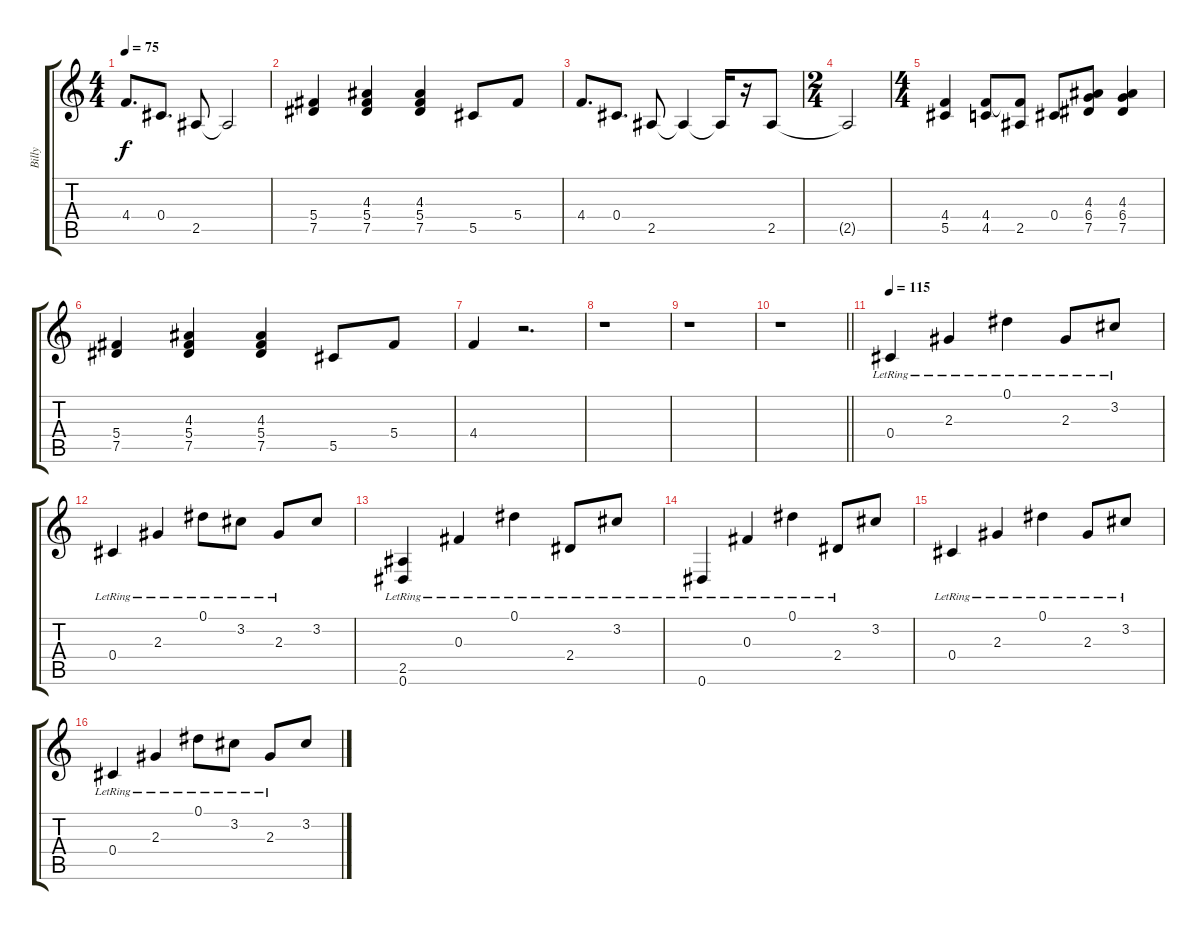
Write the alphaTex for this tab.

\track ("Billy" "Billy") {instrument distortionguitar}
\staff {score tabs}
\tuning (Eb4 Bb3 Gb3 Db3 Ab2 Eb2) {hide}
\ts (4 4)
\tempo 75
\clef g2
\ks c
4.4.8{d dy f} 0.4.8{d} 2.5.8 2.5{t}.2 |
(5.4 7.5).4 (4.3 5.4 7.5).4 (4.3 5.4 7.5).4 5.5.8 5.4.8 |
4.4.8{d} 0.4.8{d} 2.5.8 2.5{t}.4 2.5{t}.16 r.16 2.5.8 |
\ts (2 4)
2.5{t}.2 |
\ts (4 4)
(4.4 5.5).4 (4.4 4.5).8 (4.4{t} 2.5).8 0.4.8 (4.3 6.4 7.5).8 (4.3 6.4 7.5).4 |
(5.4 7.5).4 (4.3 5.4 7.5).4 (4.3 5.4 7.5).4 5.5.8 5.4.8 |
4.4.4 r.2{d} |
r.1 |
r.1 |
\barLineRight lightlight
r.1 |
\tempo 115
0.4{lr}.4{balance 5 instrument electricguitarclean} 2.3{lr}.4 0.1{lr}.4 2.3{lr}.8 3.2{lr}.8 |
0.4{lr}.4 2.3{lr}.4 0.1{lr}.8 3.2{lr}.8 2.3{lr}.8 3.2.8 |
(2.5{lr} 0.6{lr}).4 0.3{lr}.4 0.1{lr}.4 2.4{lr}.8 3.2{lr}.8 |
0.6{lr}.4 0.3{lr}.4 0.1{lr}.4 2.4{lr}.8 3.2.8 |
0.4{lr}.4 2.3{lr}.4 0.1{lr}.4 2.3{lr}.8 3.2{lr}.8 |
0.4{lr}.4 2.3{lr}.4 0.1{lr}.8 3.2{lr}.8 2.3{lr}.8 3.2.8
